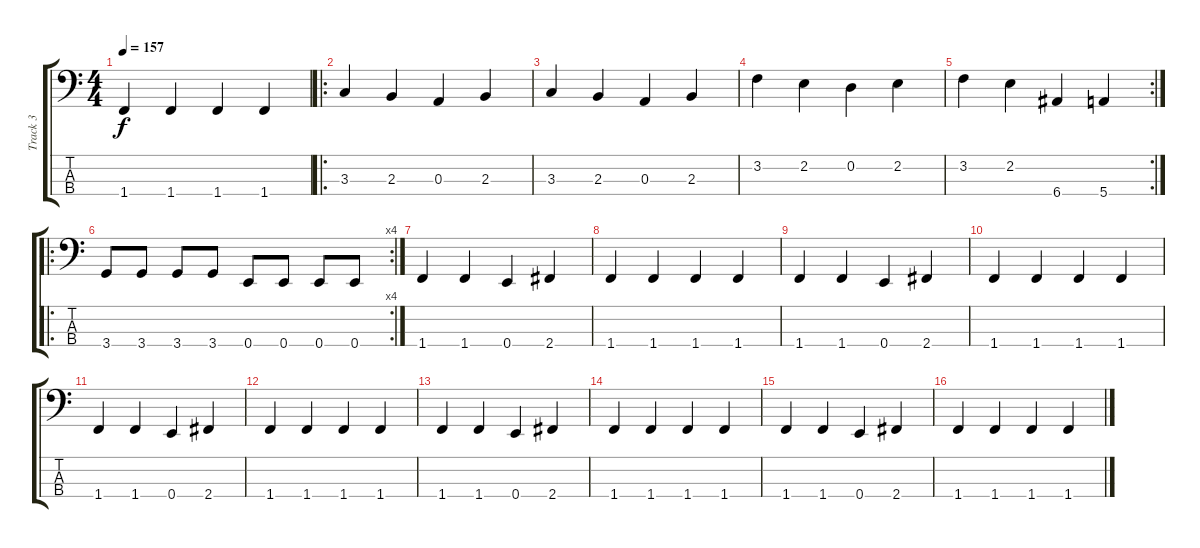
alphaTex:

\track ("Track 3" "Track 3") {instrument electricbassfinger}
\staff {score tabs}
\tuning (G2 D2 A1 E1) {hide}
\ts (4 4)
\tempo 157
\clef f4
\ks c
1.4.4{dy f} 1.4.4 1.4.4 1.4.4 |
\ro
3.3.4 2.3.4 0.3.4 2.3.4 |
3.3.4 2.3.4 0.3.4 2.3.4 |
3.2.4 2.2.4 0.2.4 2.2.4 |
\rc 2
3.2.4 2.2.4 6.4.4 5.4.4 |
\ro
\rc 4
3.4.8 3.4.8 3.4.8 3.4.8 0.4.8 0.4.8 0.4.8 0.4.8 |
1.4.4 1.4.4 0.4.4 2.4.4 |
1.4.4 1.4.4 1.4.4 1.4.4 |
1.4.4 1.4.4 0.4.4 2.4.4 |
1.4.4 1.4.4 1.4.4 1.4.4 |
1.4.4 1.4.4 0.4.4 2.4.4 |
1.4.4 1.4.4 1.4.4 1.4.4 |
1.4.4 1.4.4 0.4.4 2.4.4 |
1.4.4 1.4.4 1.4.4 1.4.4 |
1.4.4 1.4.4 0.4.4 2.4.4 |
1.4.4 1.4.4 1.4.4 1.4.4
